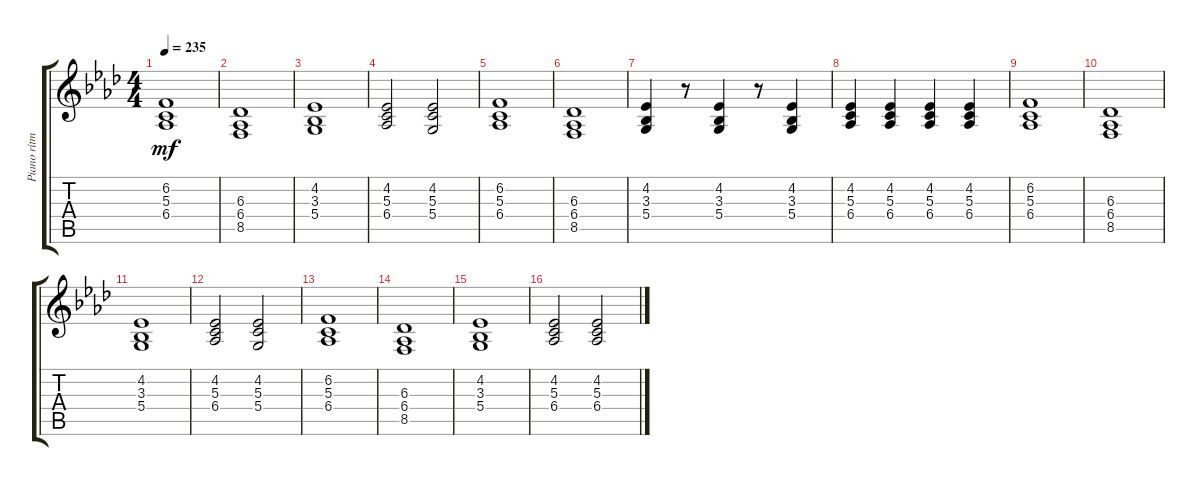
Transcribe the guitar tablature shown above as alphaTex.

\track ("Piano rítmico" "Piano rítm") {instrument acousticgrandpiano}
\staff {score tabs}
\tuning (E4 B3 G3 D3 A2 E2) {hide}
\ts (4 4)
\tempo 235
\clef g2
\ks ab
(6.2 5.3 6.4).1{dy mf} |
(6.3 6.4 8.5).1 |
(4.2 3.3 5.4).1 |
(4.2 5.3 6.4).2 (4.2 5.3 5.4).2 |
(6.2 5.3 6.4).1 |
(6.3 6.4 8.5).1 |
(4.2 3.3 5.4).4 r.8 (4.2 3.3 5.4).4 r.8 (4.2 3.3 5.4).4 |
(4.2 5.3 6.4).4 (4.2 5.3 6.4).4 (4.2 5.3 6.4).4 (4.2 5.3 6.4).4 |
(6.2 5.3 6.4).1 |
(6.3 6.4 8.5).1 |
(4.2 3.3 5.4).1 |
(4.2 5.3 6.4).2 (4.2 5.3 5.4).2 |
(6.2 5.3 6.4).1 |
(6.3 6.4 8.5).1 |
(4.2 3.3 5.4).1 |
(4.2 5.3 6.4).2 (4.2 5.3 6.4).2
